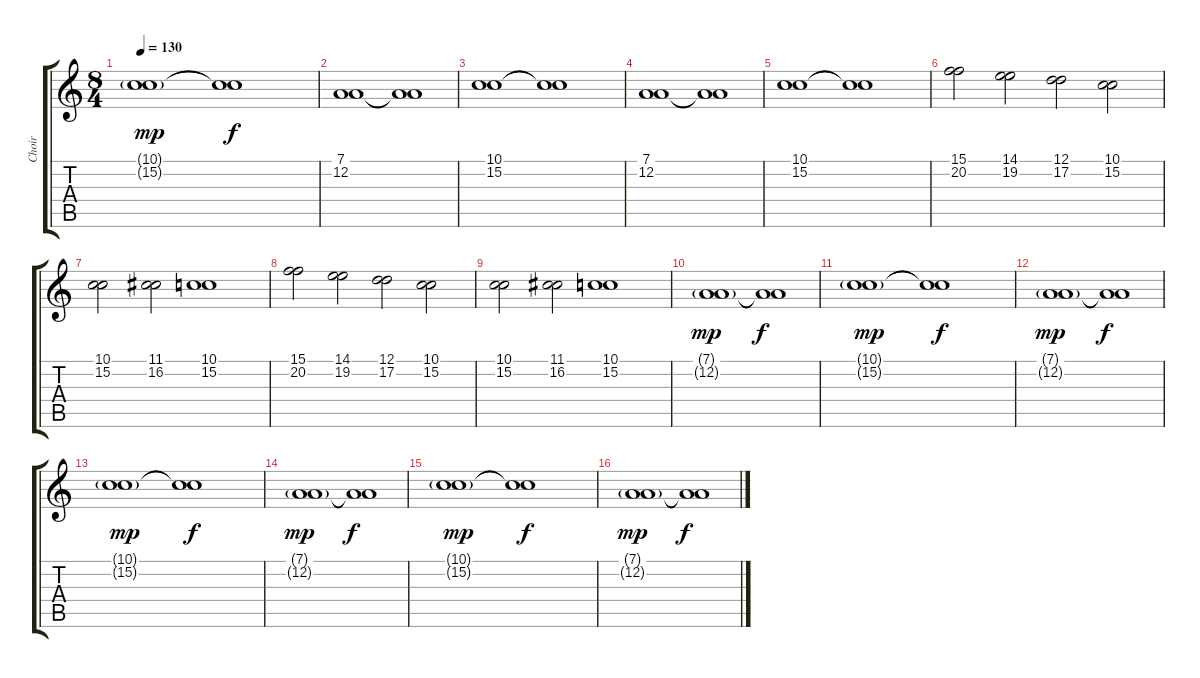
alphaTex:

\track ("Choir" "Choir") {instrument choiraahs}
\staff {score tabs}
\tuning (D4 A3 F3 C3 G2 D2) {hide}
\ts (8 4)
\tempo 130
\clef g2
\ks c
(10.1{g} 15.2{g}).1{dy mp} (10.1{t} 15.2{t}).1{dy f} |
(7.1 12.2).1 (7.1{t} 12.2{t}).1 |
(10.1 15.2).1 (10.1{t} 15.2{t}).1 |
(7.1 12.2).1 (7.1{t} 12.2{t}).1 |
(10.1 15.2).1 (10.1{t} 15.2{t}).1 |
(15.1 20.2).2 (14.1 19.2).2 (12.1 17.2).2 (10.1 15.2).2 |
(10.1 15.2).2 (11.1 16.2).2 (10.1 15.2).1 |
(15.1 20.2).2 (14.1 19.2).2 (12.1 17.2).2 (10.1 15.2).2 |
(10.1 15.2).2 (11.1 16.2).2 (10.1 15.2).1 |
(7.1{g} 12.2{g}).1{dy mp} (7.1{t} 12.2{t}).1{dy f} |
(10.1{g} 15.2{g}).1{dy mp} (10.1{t} 15.2{t}).1{dy f} |
(7.1{g} 12.2{g}).1{dy mp} (7.1{t} 12.2{t}).1{dy f} |
(10.1{g} 15.2{g}).1{dy mp} (10.1{t} 15.2{t}).1{dy f} |
(7.1{g} 12.2{g}).1{dy mp} (7.1{t} 12.2{t}).1{dy f} |
(10.1{g} 15.2{g}).1{dy mp} (10.1{t} 15.2{t}).1{dy f} |
(7.1{g} 12.2{g}).1{dy mp} (7.1{t} 12.2{t}).1{dy f}
